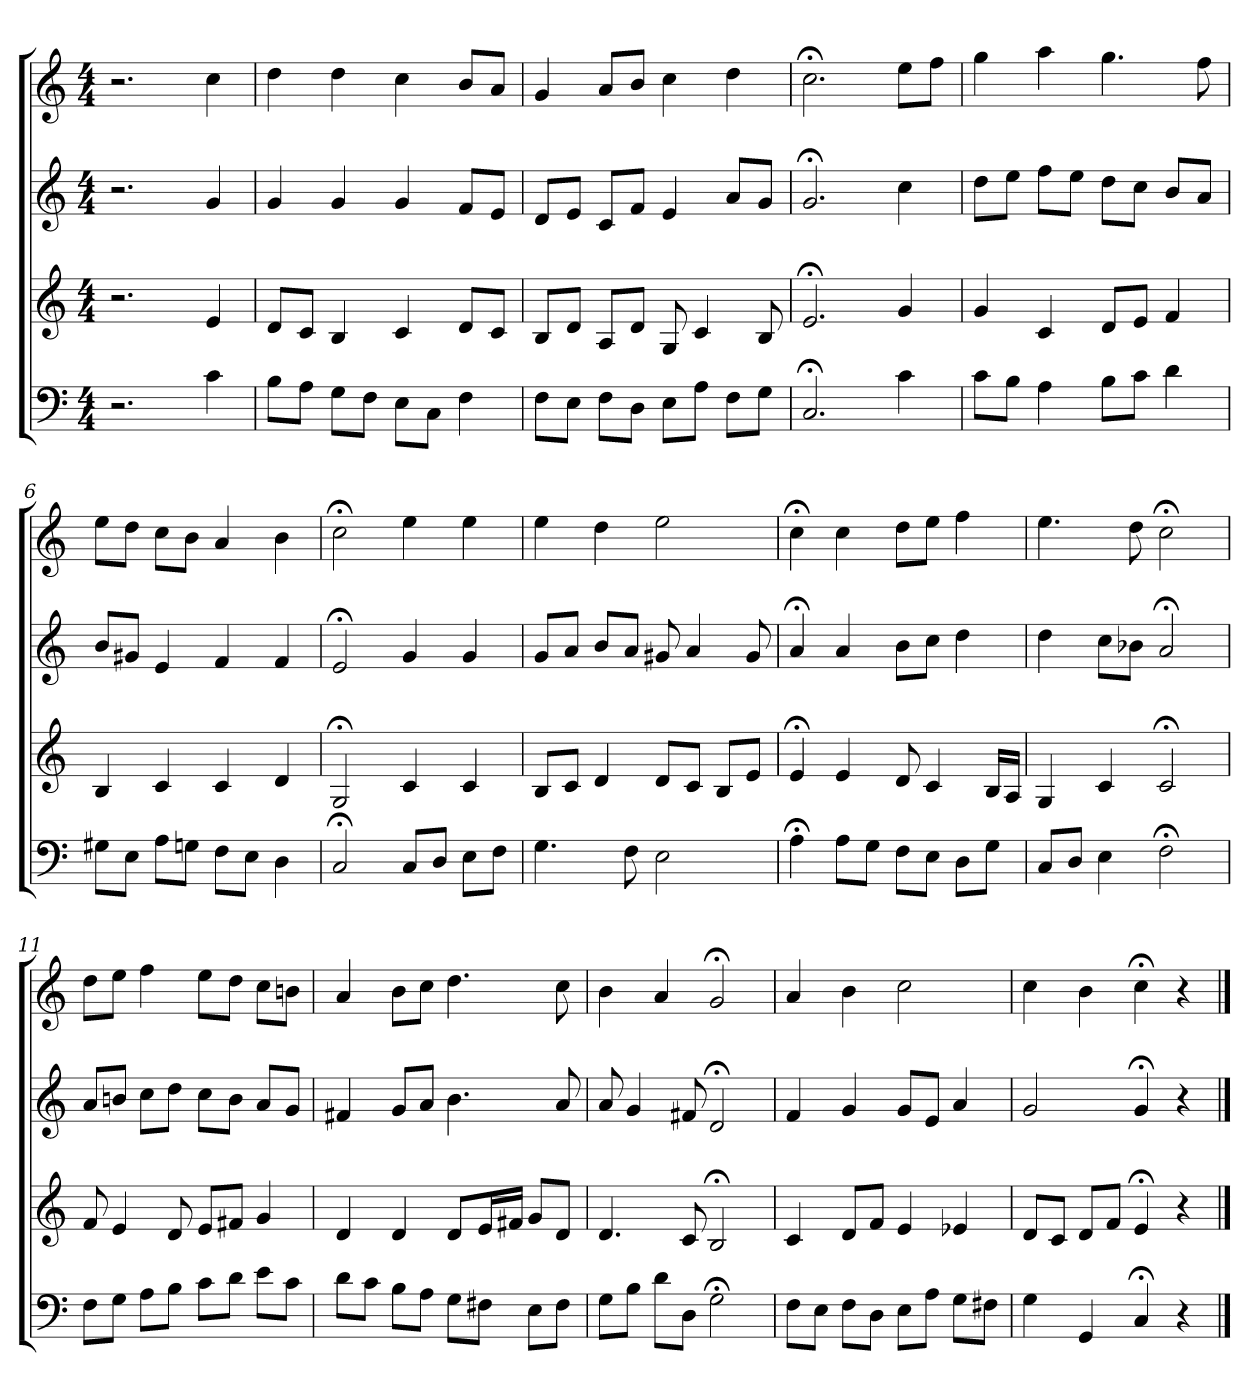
**kern	**kern	**kern	**kern
*part4	*part3	*part2	*part1
*staff4	*staff3	*staff2	*staff1
*clefF4	*clefG2	*clefG2	*clefG2
*k[]	*k[]	*k[]	*k[]
*C:	*C:	*C:	*C:
*M4/4	*M4/4	*M4/4	*M4/4
=1	=1	=1	=1
2.r	2.r	2.r	2.r
4c	4e	4g	4cc
=2	=2	=2	=2
8B\L	8d/L	4g	4dd
8A\J	8c/J	.	.
8G\L	4B	4g	4dd
8F\J	.	.	.
8E\L	4c	4g	4cc
8C\J	.	.	.
4F	8d/L	8f/L	8b/L
.	8c/J	8e/J	8a/J
=3	=3	=3	=3
8F\L	8B/L	8d/L	4g
8E\J	8d/J	8e/J	.
8F\L	8A/L	8c/L	8a/L
8D\J	8d/J	8f/J	8b/J
8E\L	8G	4e	4cc
8A\J	4c	.	.
8F\L	.	8a/L	4dd
8G\J	8B	8g/J	.
=4	=4	=4	=4
2.C;<	2.e;<	2.g;<	2.cc;<
4c	4g	4cc	8ee\L
.	.	.	8ff\J
=5	=5	=5	=5
8c\L	4g	8dd\L	4gg
8B\J	.	8ee\J	.
4A	4c	8ff\L	4aa
.	.	8ee\J	.
8B\L	8d/L	8dd\L	4.gg
8c\J	8e/J	8cc\J	.
4d	4f	8b/L	.
.	.	8a/J	8ff
=6	=6	=6	=6
8G#X\L	4B	8b/L	8ee\L
8E\J	.	8g#X/J	8dd\J
8A\L	4c	4e	8cc\L
8Gn\J	.	.	8b\J
8F\L	4c	4f	4a
8E\J	.	.	.
4D	4d	4f	4b
=7	=7	=7	=7
2C;<	2G;<	2e;<	2cc;<
8C/L	4c	4g	4ee
8D/J	.	.	.
8E\L	4c	4g	4ee
8F\J	.	.	.
=8	=8	=8	=8
4.G	8B/L	8g/L	4ee
.	8c/J	8a/J	.
.	4d	8b/L	4dd
8F	.	8a/J	.
2E	8d/L	8g#X	2ee
.	8c/J	4a	.
.	8B/L	.	.
.	8e/J	8g#	.
=9	=9	=9	=9
4A;<	4e;<	4a;<	4cc;<
8A\L	4e	4a	4cc
8G\J	.	.	.
8F\L	8d	8b\L	8dd\L
8E\J	4c	8cc\J	8ee\J
8D\L	.	4dd	4ff
8G\J	16B/LL	.	.
.	16A/JJ	.	.
=10	=10	=10	=10
8C/L	4G	4dd	4.ee
8D/J	.	.	.
4E	4c	8cc\L	.
.	.	8b-X\J	8dd
2F;<	2c;<	2a;<	2cc;<
=11	=11	=11	=11
8F\L	8f	8a/L	8dd\L
8G\J	4e	8bn/J	8ee\J
8A\L	.	8cc\L	4ff
8B\J	8d	8dd\J	.
8c\L	8e/L	8cc\L	8ee\L
8d\J	8f#X/J	8b\J	8dd\J
8e\L	4g	8a/L	8cc\L
8c\J	.	8g/J	8bn\J
=12	=12	=12	=12
8d\L	4d	4f#X	4a
8c\J	.	.	.
8B\L	4d	8g/L	8b\L
8A\J	.	8a/J	8cc\J
8G\L	8d/L	4.b	4.dd
8F#X\J	16e/L	.	.
.	16f#X/JJ	.	.
8E\L	8g/L	.	.
8F#\J	8d/J	8a	8cc
=13	=13	=13	=13
8G\L	4.d	8a	4b
8B\J	.	4g	.
8d\L	.	.	4a
8D\J	8c	8f#X	.
2G;<	2B;<	2d;<	2g;<
=14	=14	=14	=14
8F\L	4c	4f	4a
8E\J	.	.	.
8F\L	8d/L	4g	4b
8D\J	8f/J	.	.
8E\L	4e	8g/L	2cc
8A\J	.	8e/J	.
8G\L	4e-X	4a	.
8F#X\J	.	.	.
=15	=15	=15	=15
4G	8d/L	2g	4cc
.	8c/J	.	.
4GG	8d/L	.	4b
.	8f/J	.	.
4C;<	4e;<	4g;<	4cc;<
4r	4r	4r	4r
==	==	==	==
*-	*-	*-	*-
